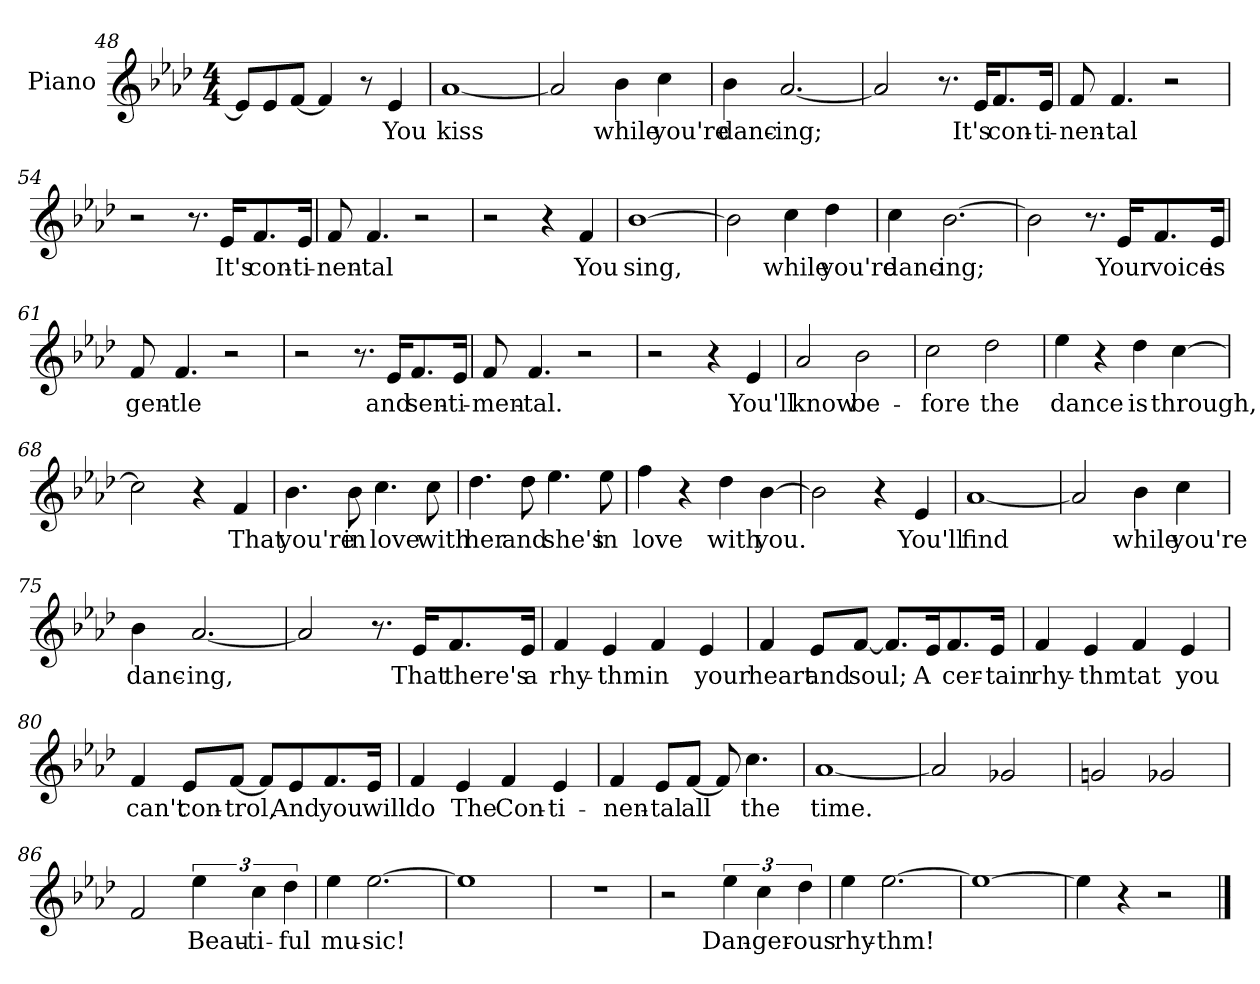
**kern	**text
*part1	*part1
*staff1	*staff1
*I"Piano	*
*I'Pno.	*
*clefG2	*
*k[b-e-a-d-]	*
*A-:	*
*M4/4	*
=48	=48
8e-/L]	.
8e-/	.
[8f/J	.
4f/]	.
8r	.
4e-/	You
=49	=49
[1a-	kiss
=50	=50
2a-/]	.
4b-\	while
4cc\	you're
=51	=51
4b-\	danc-
[2.a-/	-ing;
!!LO:LB:g=z
=52	=52
2a-/]	.
8.r	.
16e-/KL	It's
8.f/	con-
16e-/Jk	-ti-
=53	=53
8f/	-nen-
4.f/	-tal
2r	.
=54	=54
2r	.
8.r	.
16e-/KL	It's
8.f/	con-
16e-/Jk	-ti-
=55	=55
8f/	-nen-
4.f/	-tal
2r	.
=56	=56
2r	.
4r	.
4f/	You
=57	=57
[1b-	sing,
!!LO:LB:g=z
=58	=58
2b-\]	.
4cc\	while
4dd-\	you're
=59	=59
4cc\	danc-
[2.b-\	-ing;
=60	=60
2b-\]	.
8.r	.
16e-/KL	Your
8.f/	voice
16e-/Jk	is
=61	=61
8f/	gen-
4.f/	-tle
2r	.
=62	=62
2r	.
8.r	.
16e-/KL	and
8.f/	sen-
16e-/Jk	-ti-
!!LO:LB:g=z
=63	=63
8f/	-men-
4.f/	-tal.
2r	.
=64	=64
2r	.
4r	.
4e-/	You'll
=65	=65
2a-/	know
2b-\	be-
=66	=66
2cc\	-fore
2dd-\	the
=67	=67
4ee-\	dance
4r	.
4dd-\	is
[4cc\	through,
!!LO:LB:g=z
=68	=68
2cc\]	.
4r	.
4f/	That
=69	=69
4.b-\	you're
8b-\	in
4.cc\	love
8cc\	with
=70	=70
4.dd-\	her
8dd-\	and
4.ee-\	she's
8ee-\	in
=71	=71
4ff\	love
4r	.
4dd-\	with
[4b-\	you.
=72	=72
2b-\]	.
4r	.
4e-/	You'll
!!LO:LB:g=z
=73	=73
[1a-	find
=74	=74
2a-/]	.
4b-\	while
4cc\	you're
=75	=75
4b-\	danc-
[2.a-/	-ing,
=76	=76
2a-/]	.
8.r	.
16e-/KL	That
8.f/	there's
16e-/Jk	a
=77	=77
4f/	rhy-
4e-/	-thm
4f/	in
4e-/	your
!!LO:PB:g=z
=78	=78
4f/	heart
8e-/L	and
[8f/J	soul;
8.f/L]	.
16e-/K	A
8.f/	cer-
16e-/Jk	-tain
=79	=79
4f/	rhy-
4e-/	-thm
4f/	tat
4e-/	you
=80	=80
4f/	can't
8e-/L	con-
[8f/J	-trol,
8f/L]	.
8e-/	And
8.f/	you
16e-/Jk	will
!!LO:LB:g=z
=81	=81
4f/	do
4e-/	The
4f/	Con-
4e-/	-ti-
=82	=82
4f/	-nen-
8e-/L	-tal
[8f/J	all
8f/]	.
4.cc\	the
=83	=83
[1a-	time.
=84	=84
2a-/]	.
2g-X/	.
=85	=85
2gn/	.
2g-X/	.
!!LO:LB:g=z
=86	=86
2f/	.
6ee-\	Beau-
6cc\	-ti-
6dd-\	-ful
=87	=87
4ee-\	mu-
[2.ee-\	-sic!
=88	=88
1ee-]	.
=89	=89
1r	.
!!LO:LB:g=z
=90	=90
2r	.
6ee-\	Dan-
6cc\	-ger-
6dd-\	-ous
=91	=91
4ee-\	rhy-
[2.ee-\	-thm!
=92	=92
1ee-_	.
=93	=93
4ee-\]	.
4r	.
2r	.
==	==
*-	*-
